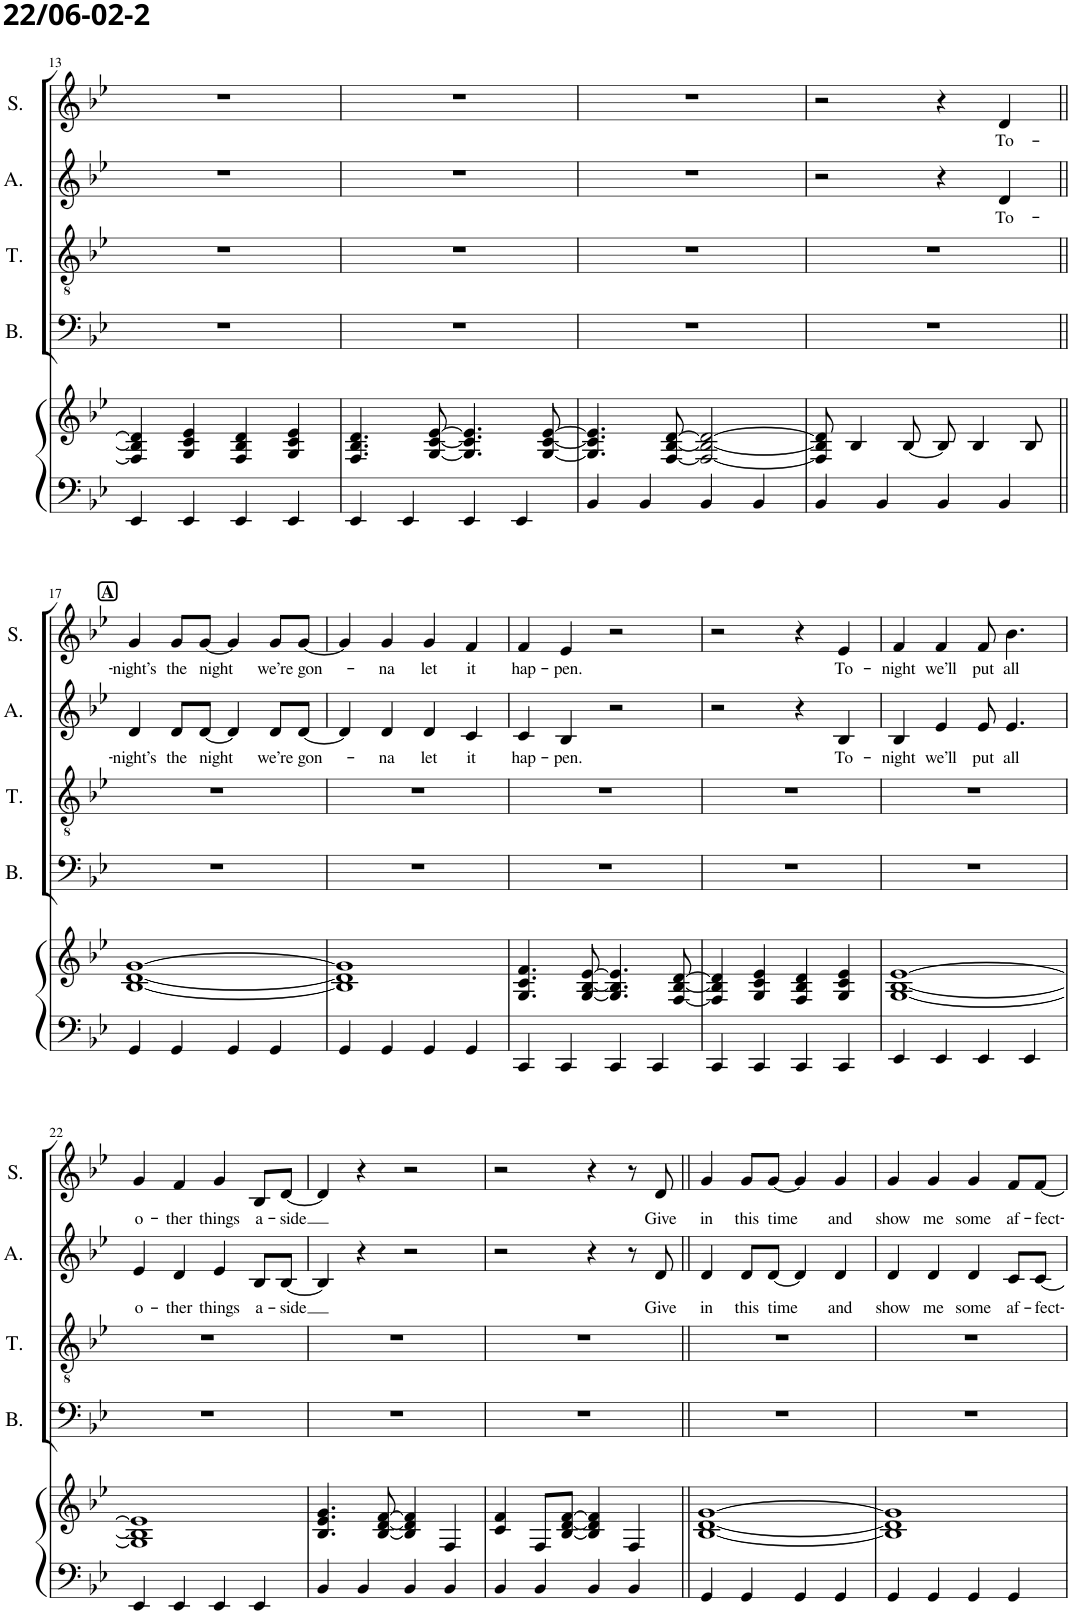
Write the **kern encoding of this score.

**kern	**kern	**kern	**kern	**kern	**text	**kern	**text
*part5	*part5	*part4	*part3	*part2	*part2	*part1	*part1
*staff6	*staff5	*staff4	*staff3	*staff2	*staff2	*staff1	*staff1
*I"Piano	*	*I"Bas	*I"Tenor	*I"Alt	*	*I"Sopraan	*
*I'Pno	*	*I'B.	*I'T.	*I'A.	*	*I'S.	*
!!LO:PB:g=z
*clefF4	*clefG2	*clefF4	*clefGv2	*clefG2	*	*clefG2	*
*	*	*	*	*Trd1c2	*	*Trd1c2	*
*k[b-e-]	*k[b-e-]	*k[b-e-]	*k[b-e-]	*k[b-e-]	*	*k[b-e-]	*
*M4/4	*M4/4	*M4/4	*M4/4	*M4/4	*	*M4/4	*
=13	=13	=13	=13	=13	=13	=13	=13
4EE-/	4F/] 4B-/] 4d/]	1r	1r	1r	.	1r	.
4EE-/	4G/ 4c/ 4e-/	.	.	.	.	.	.
4EE-/	4F/ 4B-/ 4d/	.	.	.	.	.	.
4EE-/	4G/ 4c/ 4e-/	.	.	.	.	.	.
=14	=14	=14	=14	=14	=14	=14	=14
4EE-/	4.F/ 4.B-/ 4.d/	1r	1r	1r	.	1r	.
4EE-/	.	.	.	.	.	.	.
.	[8G/ [8c/ [8e-/	.	.	.	.	.	.
4EE-/	4.G/] 4.c/] 4.e-/]	.	.	.	.	.	.
4EE-/	.	.	.	.	.	.	.
.	[8G/ [8c/ [8e-/	.	.	.	.	.	.
=15	=15	=15	=15	=15	=15	=15	=15
4BB-/	4.G/] 4.c/] 4.e-/]	1r	1r	1r	.	1r	.
4BB-/	.	.	.	.	.	.	.
.	[8F/ [8B-/ [8d/	.	.	.	.	.	.
4BB-/	2F/_ 2B-/_ 2d/_	.	.	.	.	.	.
4BB-/	.	.	.	.	.	.	.
=16	=16	=16	=16	=16	=16	=16	=16
4BB-/	8F/] 8B-/] 8d/]	1r	1r	2r	.	2r	.
.	4B-/	.	.	.	.	.	.
4BB-/	.	.	.	.	.	.	.
.	[8B-/	.	.	.	.	.	.
4BB-/	8B-/]	.	.	4r	.	4r	.
.	4B-/	.	.	.	.	.	.
!	!	!	!	!	!LO:LY:b	!	!LO:LY:b
4BB-/	.	.	.	4d/	To-	4d/	To-
.	8B-/	.	.	.	.	.	.
!!LO:LB:g=z
!!LO:REH:place=s1:a:B:cj:fs=11:t=A
=17||	=17||	=17||	=17||	=17||	=17||	=17||	=17||
!	!	!	!	!	!LO:LY:b	!	!LO:LY:b
4GG/	[1B- [1d [1g	1r	1r	4d/	-night’s	4g/	-night’s
!	!	!	!	!	!LO:LY:b	!	!LO:LY:b
4GG/	.	.	.	8d/L	the	8g/L	the
!	!	!	!	!	!LO:LY:b	!	!LO:LY:b
.	.	.	.	[8d/J	night	[8g/J	night
4GG/	.	.	.	4d/]	.	4g/]	.
!	!	!	!	!	!LO:LY:b	!	!LO:LY:b
4GG/	.	.	.	8d/L	we’re	8g/L	we’re
!	!	!	!	!	!LO:LY:b	!	!LO:LY:b
.	.	.	.	[8d/J	gon-	[8g/J	gon-
=18	=18	=18	=18	=18	=18	=18	=18
4GG/	1B-] 1d] 1g]	1r	1r	4d/]	.	4g/]	.
!	!	!	!	!	!LO:LY:b	!	!LO:LY:b
4GG/	.	.	.	4d/	-na	4g/	-na
!	!	!	!	!	!LO:LY:b	!	!LO:LY:b
4GG/	.	.	.	4d/	let	4g/	let
!	!	!	!	!	!LO:LY:b	!	!LO:LY:b
4GG/	.	.	.	4c/	it	4f/	it
=19	=19	=19	=19	=19	=19	=19	=19
!	!	!	!	!	!LO:LY:b	!	!LO:LY:b
4CC/	4.G/ 4.c/ 4.f/	1r	1r	4c/	hap-	4f/	hap-
!	!	!	!	!	!LO:LY:b	!	!LO:LY:b
4CC/	.	.	.	4B-/	-pen.	4e-/	-pen.
.	[8G/ [8B-/ [8e-/	.	.	.	.	.	.
4CC/	4.G/] 4.B-/] 4.e-/]	.	.	2r	.	2r	.
4CC/	.	.	.	.	.	.	.
.	[8F/ [8B-/ [8d/	.	.	.	.	.	.
=20	=20	=20	=20	=20	=20	=20	=20
4CC/	4F/] 4B-/] 4d/]	1r	1r	2r	.	2r	.
4CC/	4G/ 4c/ 4e-/	.	.	.	.	.	.
4CC/	4F/ 4B-/ 4d/	.	.	4r	.	4r	.
!	!	!	!	!	!LO:LY:b	!	!LO:LY:b
4CC/	4G/ 4c/ 4e-/	.	.	4B-/	To-	4e-/	To-
=21	=21	=21	=21	=21	=21	=21	=21
!	!	!	!	!	!LO:LY:b	!	!LO:LY:b
4EE-/	[1G [1B- [1e-	1r	1r	4B-/	-night	4f/	-night
!	!	!	!	!	!LO:LY:b	!	!LO:LY:b
4EE-/	.	.	.	4e-/	we’ll	4f/	we’ll
!	!	!	!	!	!LO:LY:b	!	!LO:LY:b
4EE-/	.	.	.	8e-/	put	8f/	put
!	!	!	!	!	!LO:LY:b	!	!LO:LY:b
.	.	.	.	4.e-/	all	4.b-\	all
4EE-/	.	.	.	.	.	.	.
!!LO:LB:g=z
=22	=22	=22	=22	=22	=22	=22	=22
!	!	!	!	!	!LO:LY:b	!	!LO:LY:b
4EE-/	1G] 1B-] 1e-]	1r	1r	4e-/	o-	4g/	o-
!	!	!	!	!	!LO:LY:b	!	!LO:LY:b
4EE-/	.	.	.	4d/	-ther	4f/	-ther
!	!	!	!	!	!LO:LY:b	!	!LO:LY:b
4EE-/	.	.	.	4e-/	things	4g/	things
!	!	!	!	!	!LO:LY:b	!	!LO:LY:b
4EE-/	.	.	.	8B-/L	a-	8B-/L	a-
!	!	!	!	!	!LO:LY:b	!	!LO:LY:b
.	.	.	.	[8B-/J	-side	[8d/J	-side
=23	=23	=23	=23	=23	=23	=23	=23
4BB-/	4.B-/ 4.e-/ 4.g/	1r	1r	4B-/]	.	4d/]	.
4BB-/	.	.	.	4r	.	4r	.
.	[8B-/ [8d/ [8f/	.	.	.	.	.	.
4BB-/	4B-/] 4d/] 4f/]	.	.	2r	.	2r	.
4BB-/	4F/	.	.	.	.	.	.
=24	=24	=24	=24	=24	=24	=24	=24
4BB-/	4c/ 4f/	1r	1r	2r	.	2r	.
4BB-/	8F/L	.	.	.	.	.	.
.	[8B-/ [8d/ [8f/J	.	.	.	.	.	.
4BB-/	4B-/] 4d/] 4f/]	.	.	4r	.	4r	.
4BB-/	4F/	.	.	8r	.	8r	.
!	!	!	!	!	!LO:LY:b	!	!LO:LY:b
.	.	.	.	8d/	Give	8d/	Give
=25||	=25||	=25||	=25||	=25||	=25||	=25||	=25||
!	!	!	!	!	!LO:LY:b	!	!LO:LY:b
4GG/	[1B- [1d [1g	1r	1r	4d/	in	4g/	in
!	!	!	!	!	!LO:LY:b	!	!LO:LY:b
4GG/	.	.	.	8d/L	this	8g/L	this
!	!	!	!	!	!LO:LY:b	!	!LO:LY:b
.	.	.	.	[8d/J	time	[8g/J	time
4GG/	.	.	.	4d/]	.	4g/]	.
!	!	!	!	!	!LO:LY:b	!	!LO:LY:b
4GG/	.	.	.	4d/	and	4g/	and
=26	=26	=26	=26	=26	=26	=26	=26
!	!	!	!	!	!LO:LY:b	!	!LO:LY:b
4GG/	1B-] 1d] 1g]	1r	1r	4d/	show	4g/	show
!	!	!	!	!	!LO:LY:b	!	!LO:LY:b
4GG/	.	.	.	4d/	me	4g/	me
!	!	!	!	!	!LO:LY:b	!	!LO:LY:b
4GG/	.	.	.	4d/	some	4g/	some
!	!	!	!	!	!LO:LY:b	!	!LO:LY:b
4GG/	.	.	.	8c/L	af-	8f/L	af-
!	!	!	!	!	!LO:LY:b	!	!LO:LY:b
.	.	.	.	[8c/J	-fect-	[8f/J	-fect-
=	=	=	=	=	=	=	=
*-	*-	*-	*-	*-	*-	*-	*-
